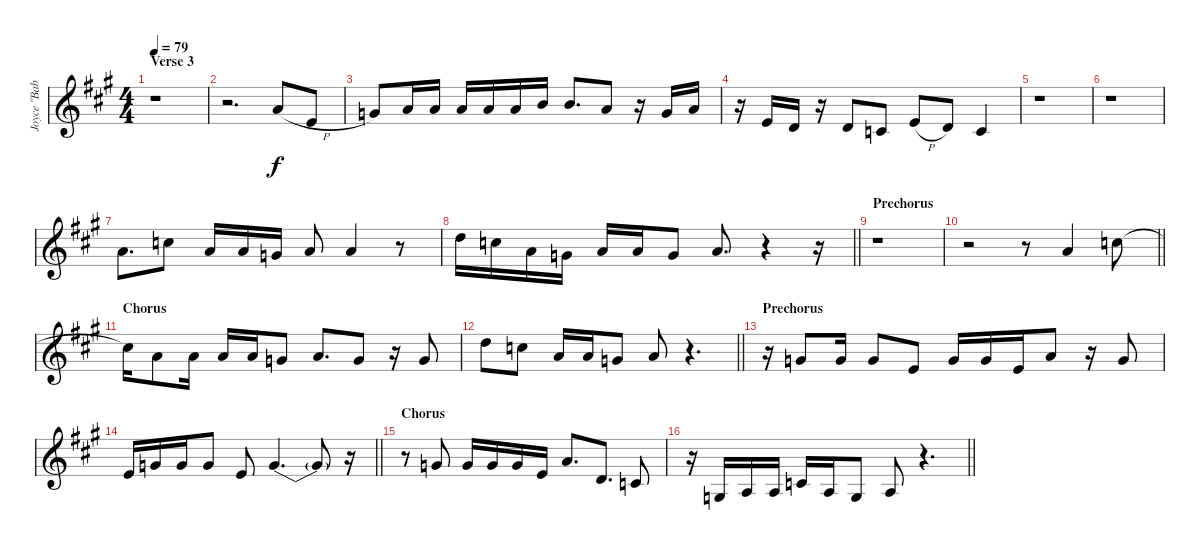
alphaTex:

\track ("Joyce \"Baby Jean\" Kennedy" "Joyce \"Bab") {solo instrument lead6voice}
\staff {score}
\tuning (E4 B3 G3 D3 A2 E2) {hide}
\ts (4 4)
\section ("" "Verse 3")
\tempo 79
\clef g2
\ks a
r.1{dy f} |
r.2{d} 10.2{h}.8 9.3.8 |
8.2.8 10.2.16 10.2.16 10.2.16 10.2.16 10.2.16 12.2.16 12.2{be (custom 0 0 10 4 20 4 30 0 60 0)}.8{d} 10.2.8 r.16 8.2.16 10.2.16 |
r.16 9.3.16 7.3.16 r.16 7.3.8 10.4.8 9.3{h}.8 7.3.8 10.4.4 |
r.1 |
r.1 |
10.2.8{d} 8.1.8 10.2.16 10.2.16 8.2.16 10.2.8 10.2.4 r.8 |
\barLineRight lightlight
10.1.16 8.1.16 10.2.16 8.2.16 10.2.16 10.2.16 8.2.8 10.2.8{d} r.4 r.16 |
\section ("" "Prechorus")
r.1 |
\barLineRight lightlight
r.2 r.8 10.2.4 8.1.8 |
\section ("" "Chorus")
8.1{t}.16 10.2.8 10.2.16 10.2.16 10.2.16 8.2.8 10.2.8{d} 8.2.8 r.16 8.2.8 |
\barLineRight lightlight
10.1.8 8.1.8 10.2.16 10.2.16 8.2.8 10.2.8 r.4{d} |
\section ("" "Prechorus")
r.16 8.2.8 8.2.16 8.2.8 5.2.8 8.2.16 8.2.16 5.2.16 5.1.8 r.16 8.2.8 |
\barLineRight lightlight
5.2.16 8.2.16 8.2.16 8.2.8 5.2.8 8.2{be (custom 0 0 7 4 10 4 12 4 17 0 21 4 23 4 26 4 30 0 36 4 41 4 47 0 50 4 55 4 60 0)}.4{d} 8.2{t}.8 r.16 |
\section ("" "Chorus")
r.8 8.2.8 8.2.16 8.2.16 8.2.16 5.2.16 5.1.8{d} 7.3.8{d} 5.3.8 |
\barLineRight lightlight
r.16 5.4.16 7.4.16 7.4.16 5.3.16 7.4.16 5.4.8 7.4.8 r.4{d}
